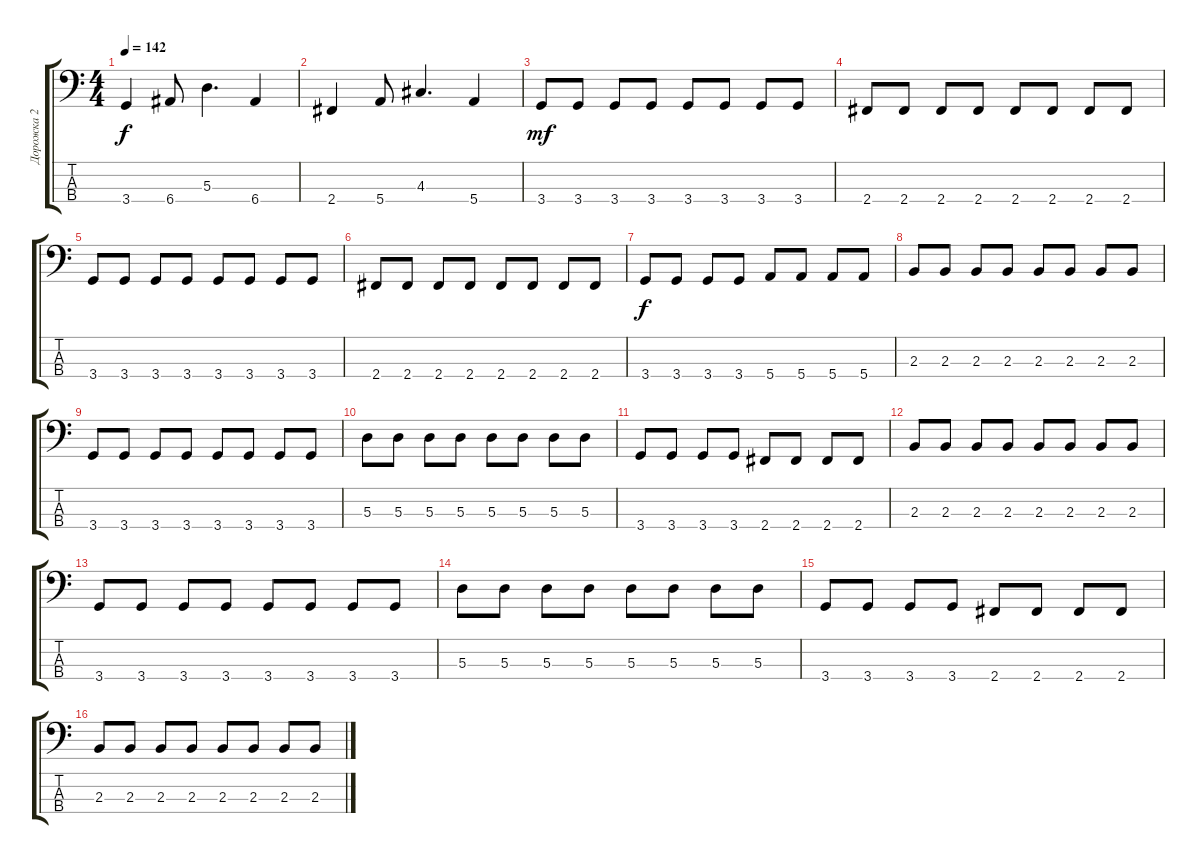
\track ("Дорожка 2" "Дорожка 2") {instrument electricbassfinger}
\staff {score tabs}
\tuning (G2 D2 A1 E1) {hide}
\ts (4 4)
\tempo 142
\clef f4
\ks c
3.4.4{dy f} 6.4.8 5.3.4{d} 6.4.4 |
2.4.4 5.4.8 4.3.4{d} 5.4.4 |
3.4.8{dy mf} 3.4.8 3.4.8 3.4.8 3.4.8 3.4.8 3.4.8 3.4.8 |
2.4.8 2.4.8 2.4.8 2.4.8 2.4.8 2.4.8 2.4.8 2.4.8 |
3.4.8 3.4.8 3.4.8 3.4.8 3.4.8 3.4.8 3.4.8 3.4.8 |
2.4.8 2.4.8 2.4.8 2.4.8 2.4.8 2.4.8 2.4.8 2.4.8 |
3.4.8{dy f} 3.4.8 3.4.8 3.4.8 5.4.8 5.4.8 5.4.8 5.4.8 |
2.3.8 2.3.8 2.3.8 2.3.8 2.3.8 2.3.8 2.3.8 2.3.8 |
3.4.8 3.4.8 3.4.8 3.4.8 3.4.8 3.4.8 3.4.8 3.4.8 |
5.3.8 5.3.8 5.3.8 5.3.8 5.3.8 5.3.8 5.3.8 5.3.8 |
3.4.8 3.4.8 3.4.8 3.4.8 2.4.8 2.4.8 2.4.8 2.4.8 |
2.3.8 2.3.8 2.3.8 2.3.8 2.3.8 2.3.8 2.3.8 2.3.8 |
3.4.8 3.4.8 3.4.8 3.4.8 3.4.8 3.4.8 3.4.8 3.4.8 |
5.3.8 5.3.8 5.3.8 5.3.8 5.3.8 5.3.8 5.3.8 5.3.8 |
3.4.8 3.4.8 3.4.8 3.4.8 2.4.8 2.4.8 2.4.8 2.4.8 |
2.3.8 2.3.8 2.3.8 2.3.8 2.3.8 2.3.8 2.3.8 2.3.8
